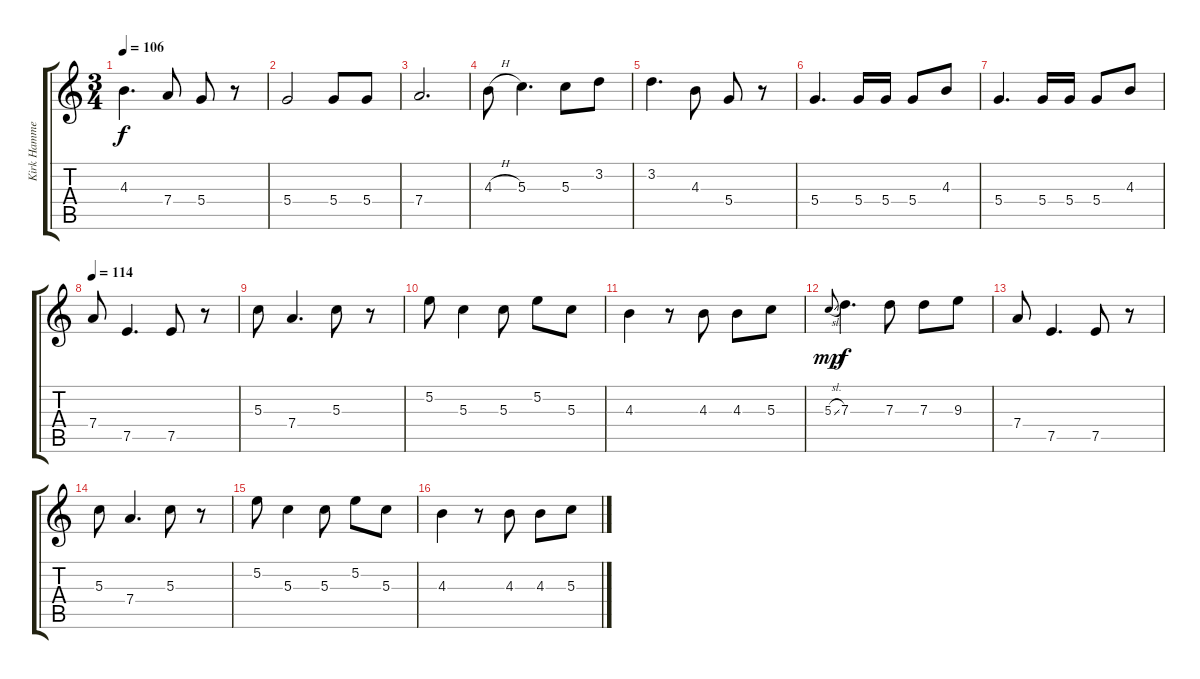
\track ("Kirk Hammett" "Kirk Hamme") {instrument distortionguitar}
\staff {score tabs}
\tuning (E4 B3 G3 D3 A2 E2) {hide}
\ts (3 4)
\tempo 106
\clef g2
\ks c
4.3.4{d dy f} 7.4.8 5.4.8 r.8 |
5.4.2 5.4.8 5.4.8 |
7.4.2{d} |
4.3{h}.8 5.3.4{d} 5.3.8 3.2.8 |
3.2.4{d} 4.3.8 5.4.8 r.8 |
5.4.4{d} 5.4.16 5.4.16 5.4.8 4.3.8 |
5.4.4{d} 5.4.16 5.4.16 5.4.8 4.3.8 |
\tempo 114
7.4.8 7.5.4{d} 7.5.8 r.8 |
5.3.8 7.4.4{d} 5.3.8 r.8 |
5.2.8 5.3.4 5.3.8 5.2.8 5.3.8 |
4.3.4 r.8 4.3.8 4.3.8 5.3.8 |
5.3{sl}.8{gr onbeat dy mp} 7.3.4{d dy f} 7.3.8 7.3.8 9.3.8 |
7.4.8 7.5.4{d} 7.5.8 r.8 |
5.3.8 7.4.4{d} 5.3.8 r.8 |
5.2.8 5.3.4 5.3.8 5.2.8 5.3.8 |
4.3.4 r.8 4.3.8 4.3.8 5.3.8
